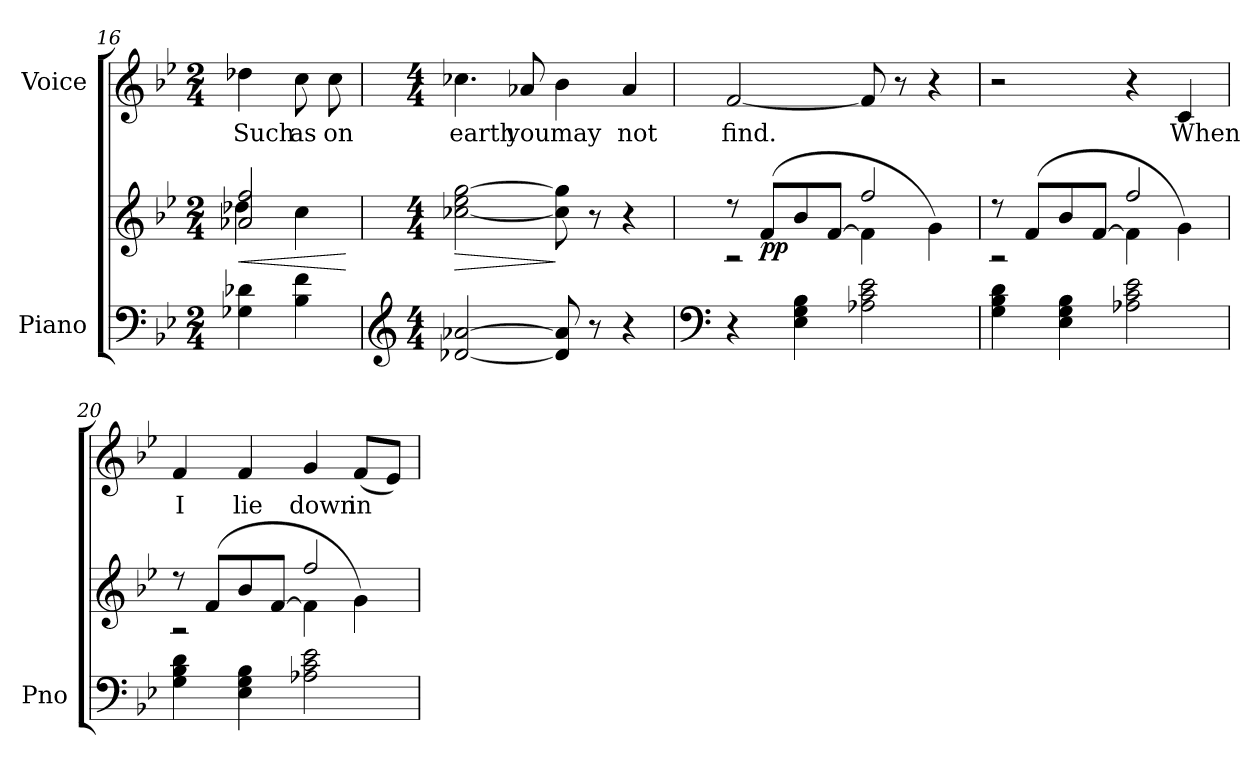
**kern	**kern	**dynam	**kern	**text
*part2	*part2	*part2	*part1	*part1
*staff3	*staff2	*staff2/3	*staff1	*staff1
*I"Piano	*	*	*I"Voice	*
*I'Pno	*	*	*	*
*clefF4	*clefG2	*	*clefG2	*
*k[b-e-]	*k[b-e-]	*	*k[b-e-]	*
*M2/4	*M2/4	*	*M2/4	*
=16	=16	=16	=16	=16
!	!	!LO:HP:b	!	!LO:LY:b
*	*^	*	*	*
4G-X\ 4d-X\	2a-X/ 2ff/	4dd-X\	<	4dd-X\	Such
!	!	!	!	!	!LO:LY:b
4B-\ 4f\	.	4cc\	.	8cc\	as
!	!	!	!	!	!LO:LY:b
.	.	.	.	8cc\	on
*	*v	*v	*	*	*
.	.	[	.	.
=17	=17	=17	=17	=17
*clefG2	*	*	*	*
*M4/4	*M4/4	*	*M4/4	*
!	!	!LO:HP:b	!	!LO:LY:b
[2d-X/ [2a-X/	[2cc-X\ 2ee-\ [2gg\	>	4.cc-X\	earth
!	!	!	!	!LO:LY:b
.	.	.	8a-X/	you
!	!	!	!	!LO:LY:b
8d-/] 8a-/]	8cc-\] 8gg\]	]	4b-\	may
8r	8r	.	.	.
!	!	!	!	!LO:LY:b
4r	4r	.	4a-/	not
=18	=18	=18	=18	=18
*clefF4	*	*	*	*
*	*^	*	*	*
!	!	!	!	!	!LO:LY:b
4r	8r	2r	.	[2f/	find.
!	!	!	!LO:DY:b	!	!
.	(>8f/L	.	pp	.	.
4E-\ 4G\ 4B-\	8b-/	.	.	.	.
.	[8f/J	.	.	.	.
2A-X\ 2c\ 2e-\	4f\]	2ff/	.	8f/]	.
.	.	.	.	8r	.
.	4g\)	.	.	4r	.
=19	=19	=19	=19	=19	=19
4G\ 4B-\ 4d\	8r	2r	.	2r	.
.	(>8f/L	.	.	.	.
4E-\ 4G\ 4B-\	8b-/	.	.	.	.
.	[8f/J	.	.	.	.
2A-X\ 2c\ 2e-\	4f\]	2ff/	.	4r	.
!	!	!	!	!	!LO:LY:b
.	4g\)	.	.	4c/	When
!!LO:LB:g=z
=20	=20	=20	=20	=20	=20
!	!	!	!	!	!LO:LY:b
4G\ 4B-\ 4d\	8r	2r	.	4f/	I
.	(>8f/L	.	.	.	.
!	!	!	!	!	!LO:LY:b
4E-\ 4G\ 4B-\	8b-/	.	.	4f/	lie
.	[8f/J	.	.	.	.
!	!	!	!	!	!LO:LY:b
2A-X\ 2c\ 2e-\	4f\]	2ff/	.	4g/	down
!	!	!	!	!	!LO:LY:b
.	4g\)	.	.	(8f/L	in
.	.	.	.	8e-/J)	.
*	*v	*v	*	*	*
=	=	=	=	=
*-	*-	*-	*-	*-
